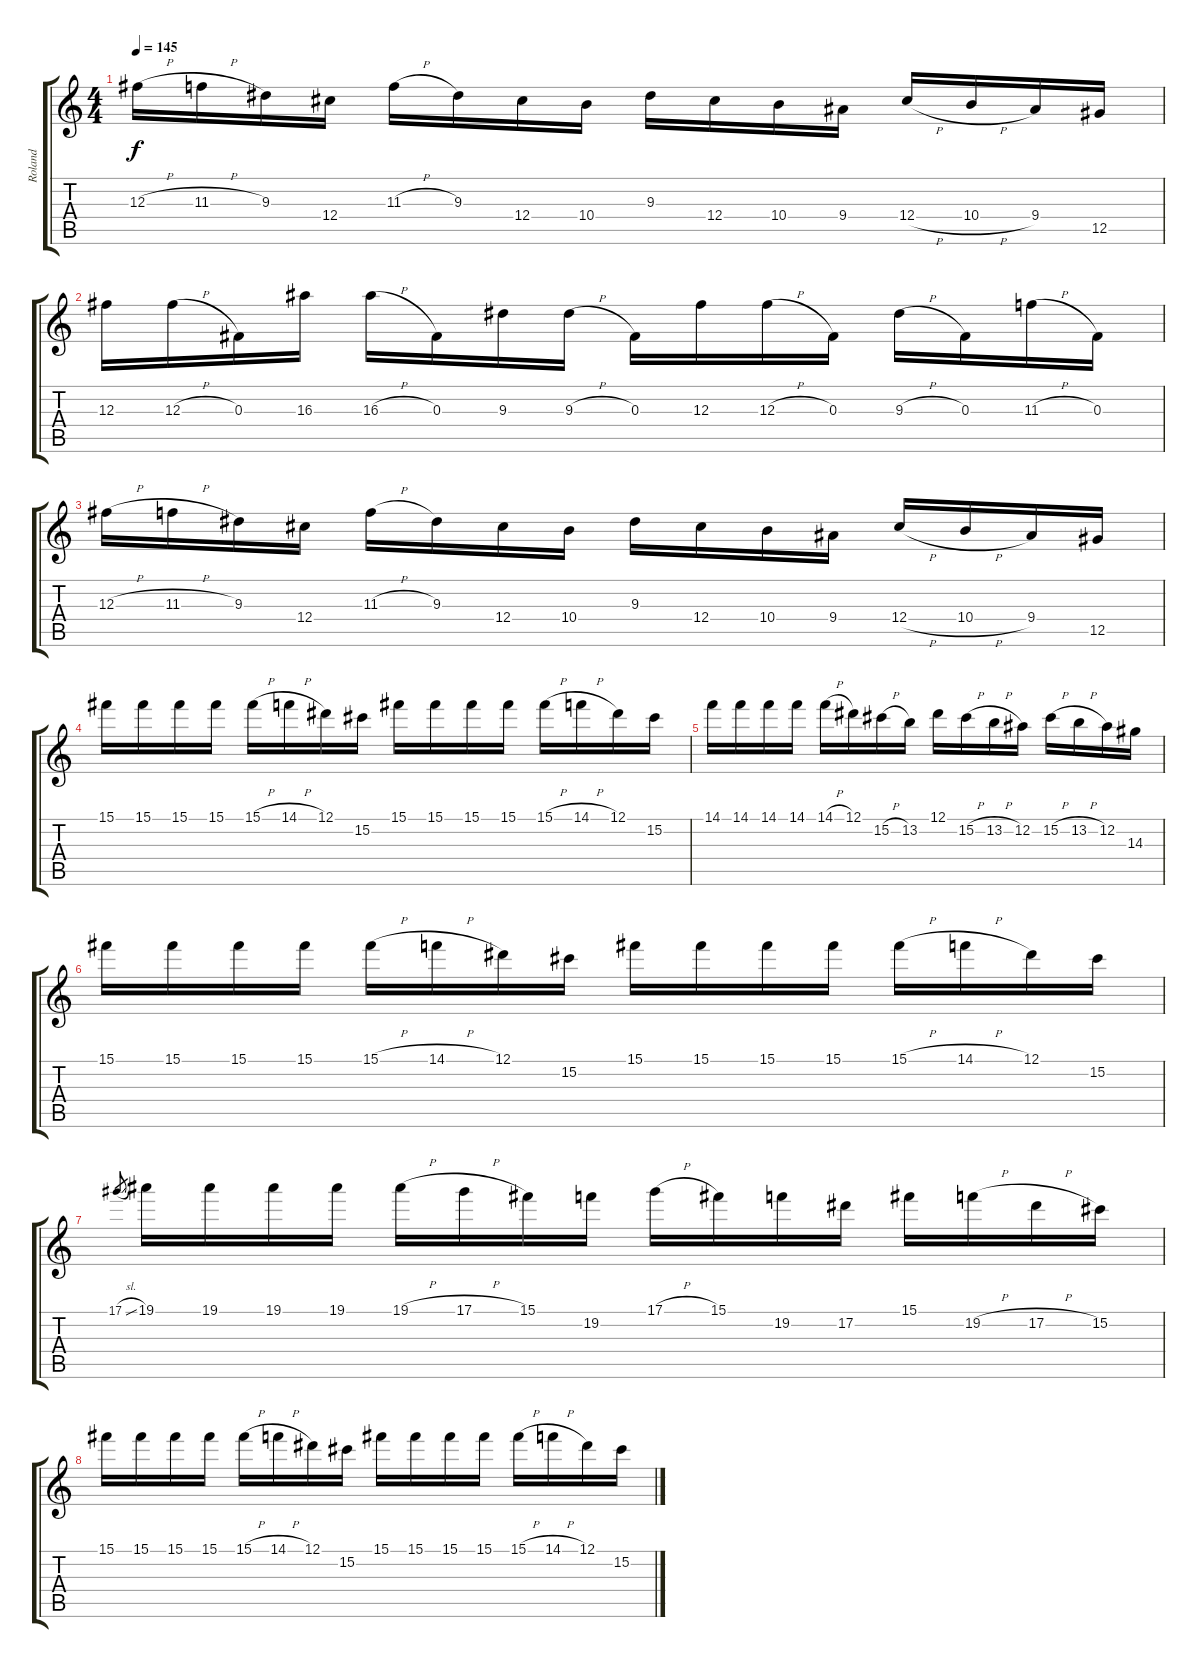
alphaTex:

\track ("Roland" "Roland") {instrument overdrivenguitar}
\staff {score tabs}
\tuning (Eb4 Bb3 Gb3 Db3 Ab2 Eb2) {hide}
\ts (4 4)
\tempo 145
\clef g2
\ks c
12.3{h}.16{dy f} 11.3{h}.16 9.3.16 12.4.16 11.3{h}.16 9.3.16 12.4.16 10.4.16 9.3.16 12.4.16 10.4.16 9.4.16 12.4{h}.16 10.4{h}.16 9.4.16 12.5.16 |
12.3.16 12.3{h}.16 0.3.16 16.3.16 16.3{h}.16 0.3.16 9.3.16 9.3{h}.16 0.3.16 12.3.16 12.3{h}.16 0.3.16 9.3{h}.16 0.3.16 11.3{h}.16 0.3.16 |
12.3{h}.16 11.3{h}.16 9.3.16 12.4.16 11.3{h}.16 9.3.16 12.4.16 10.4.16 9.3.16 12.4.16 10.4.16 9.4.16 12.4{h}.16 10.4{h}.16 9.4.16 12.5.16 |
15.1.16 15.1.16 15.1.16 15.1.16 15.1{h}.16 14.1{h}.16 12.1.16 15.2.16 15.1.16 15.1.16 15.1.16 15.1.16 15.1{h}.16 14.1{h}.16 12.1.16 15.2.16 |
14.1.16 14.1.16 14.1.16 14.1.16 14.1{h}.16 12.1.16 15.2{h}.16 13.2.16 12.1.16 15.2{h}.16 13.2{h}.16 12.2.16 15.2{h}.16 13.2{h}.16 12.2.16 14.3.16 |
15.1.16 15.1.16 15.1.16 15.1.16 15.1{h}.16 14.1{h}.16 12.1.16 15.2.16 15.1.16 15.1.16 15.1.16 15.1.16 15.1{h}.16 14.1{h}.16 12.1.16 15.2.16 |
17.1{sl}.8{gr} 19.1.16 19.1.16 19.1.16 19.1.16 19.1{h}.16 17.1{h}.16 15.1.16 19.2.16 17.1{h}.16 15.1.16 19.2.16 17.2.16 15.1.16 19.2{h}.16 17.2{h}.16 15.2.16 |
15.1.16 15.1.16 15.1.16 15.1.16 15.1{h}.16 14.1{h}.16 12.1.16 15.2.16 15.1.16 15.1.16 15.1.16 15.1.16 15.1{h}.16 14.1{h}.16 12.1.16 15.2.16
